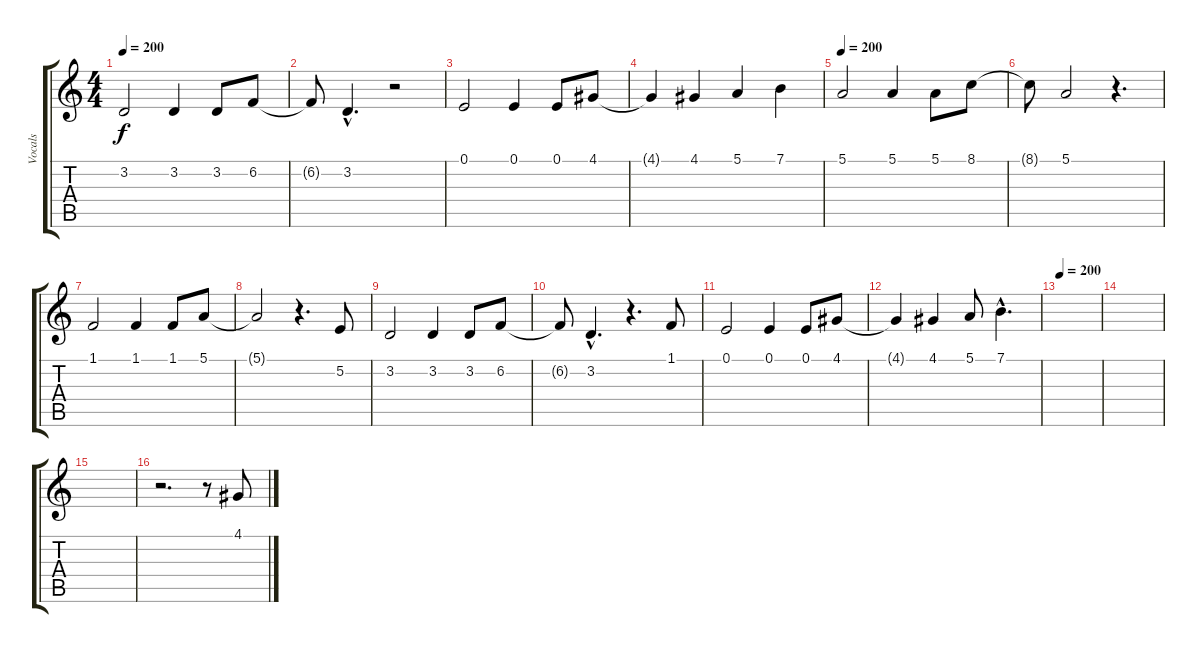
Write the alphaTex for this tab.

\track ("Vocals" "Vocals") {instrument reedorgan}
\staff {score tabs}
\tuning (E4 B3 G3 D3 A2 E2) {hide}
\ts (4 4)
\tempo 200
\clef g2
\ks c
3.2.2{dy f} 3.2.4 3.2.8 6.2.8 |
6.2{t}.8 3.2{hac}.4{d} r.2 |
0.1.2 0.1.4 0.1.8 4.1.8 |
4.1{t}.4 4.1.4 5.1.4 7.1.4 |
\tempo 200
5.1.2 5.1.4 5.1.8 8.1.8 |
8.1{t}.8 5.1.2 r.4{d} |
1.1.2 1.1.4 1.1.8 5.1.8 |
5.1{t}.2 r.4{d} 5.2.8 |
3.2.2 3.2.4 3.2.8 6.2.8 |
6.2{t}.8 3.2{hac}.4{d} r.4{d} 1.1.8 |
0.1.2 0.1.4 0.1.8 4.1.8 |
4.1{t}.4 4.1.4 5.1.8 7.1{hac}.4{d} |
\tempo 200
|
|
|
r.2{d} r.8 4.1.8
